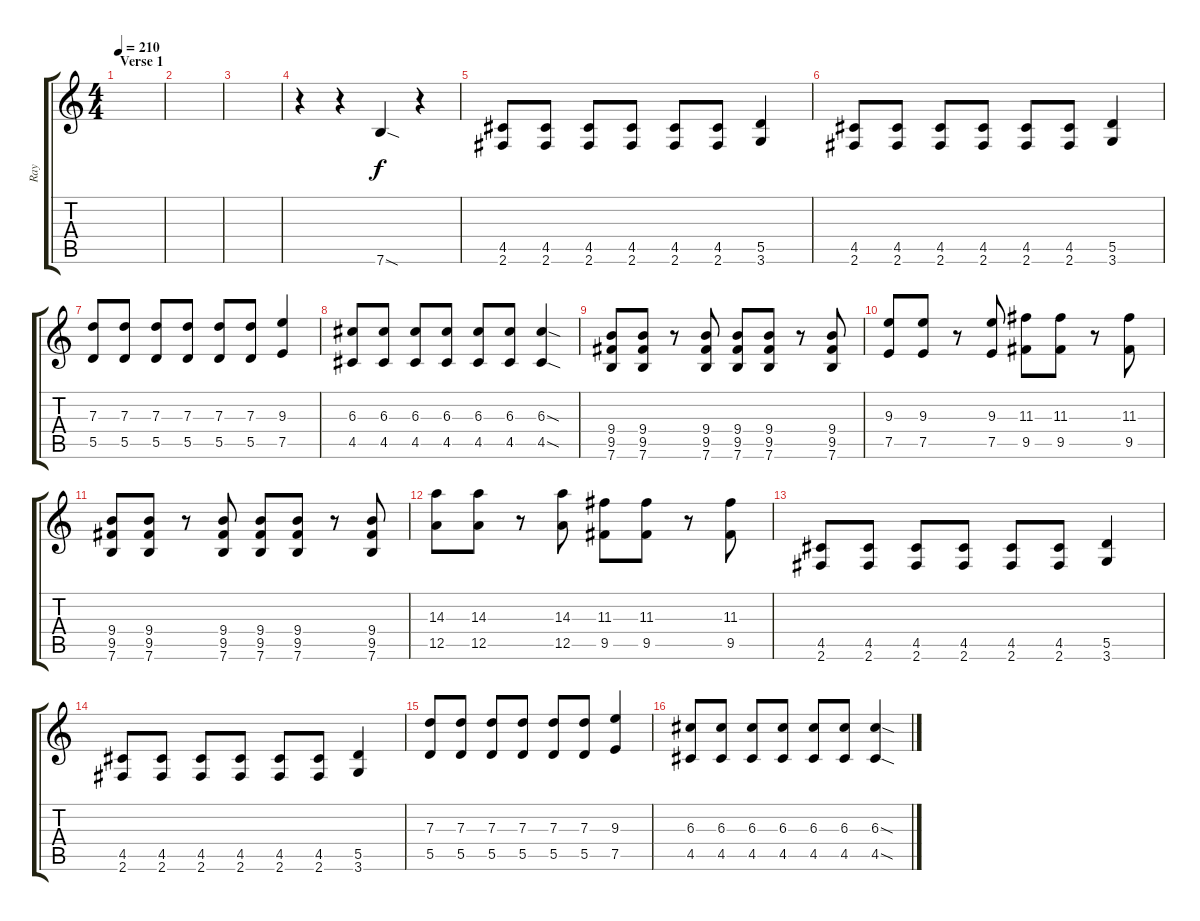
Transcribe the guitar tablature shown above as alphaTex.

\track ("Ray" "Ray") {instrument distortionguitar}
\staff {score tabs}
\tuning (E4 B3 G3 D3 A2 E2) {hide}
\ts (4 4)
\section ("" "Verse 1")
\tempo 210
\clef g2
\ks c
|
|
|
r.4 r.4 7.6{sod}.4 r.4 |
(4.5 2.6).8 (4.5 2.6).8 (4.5 2.6).8 (4.5 2.6).8 (4.5 2.6).8 (4.5 2.6).8 (5.5 3.6).4 |
(4.5 2.6).8 (4.5 2.6).8 (4.5 2.6).8 (4.5 2.6).8 (4.5 2.6).8 (4.5 2.6).8 (5.5 3.6).4 |
(7.3 5.5).8 (7.3 5.5).8 (7.3 5.5).8 (7.3 5.5).8 (7.3 5.5).8 (7.3 5.5).8 (9.3 7.5).4 |
(6.3 4.5).8 (6.3 4.5).8 (6.3 4.5).8 (6.3 4.5).8 (6.3 4.5).8 (6.3 4.5).8 (6.3{sod} 4.5{sod}).4 |
(9.4 9.5 7.6).8 (9.4 9.5 7.6).8 r.8 (9.4 9.5 7.6).8 (9.4 9.5 7.6).8 (9.4 9.5 7.6).8 r.8 (9.4 9.5 7.6).8 |
(9.3 7.5).8 (9.3 7.5).8 r.8 (9.3 7.5).8 (11.3 9.5).8 (11.3 9.5).8 r.8 (11.3 9.5).8 |
(9.4 9.5 7.6).8 (9.4 9.5 7.6).8 r.8 (9.4 9.5 7.6).8 (9.4 9.5 7.6).8 (9.4 9.5 7.6).8 r.8 (9.4 9.5 7.6).8 |
(14.3 12.5).8 (14.3 12.5).8 r.8 (14.3 12.5).8 (11.3 9.5).8 (11.3 9.5).8 r.8 (11.3 9.5).8 |
(4.5 2.6).8 (4.5 2.6).8 (4.5 2.6).8 (4.5 2.6).8 (4.5 2.6).8 (4.5 2.6).8 (5.5 3.6).4 |
(4.5 2.6).8 (4.5 2.6).8 (4.5 2.6).8 (4.5 2.6).8 (4.5 2.6).8 (4.5 2.6).8 (5.5 3.6).4 |
(7.3 5.5).8 (7.3 5.5).8 (7.3 5.5).8 (7.3 5.5).8 (7.3 5.5).8 (7.3 5.5).8 (9.3 7.5).4 |
(6.3 4.5).8 (6.3 4.5).8 (6.3 4.5).8 (6.3 4.5).8 (6.3 4.5).8 (6.3 4.5).8 (6.3{sod} 4.5{sod}).4
